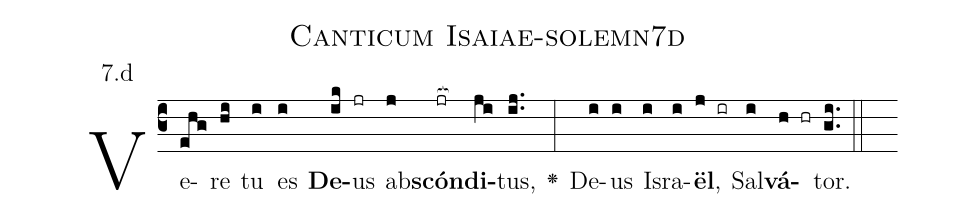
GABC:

name: Canticum Isaiae-solemn7d;
annotation: 7.d;
%%
(c3)Ve(ehg)re(hi) tu(i) es(i) <b>De</b>(ik)us(jr) ab(j)<b>scón</b>(jr[ocb:1{])<b>di</b>(ji[ocb:0}])tus,(ij..) <v>\greheightstar</v>(:) De(i)us(i) Is(i)ra(i)<b>ël</b>,(j ir) Sal(i)<b>vá</b>(h hr)tor.(gi..) (::)


%E(i) u(i) o(j) u(i) a(h) e.(gi..) (::)
